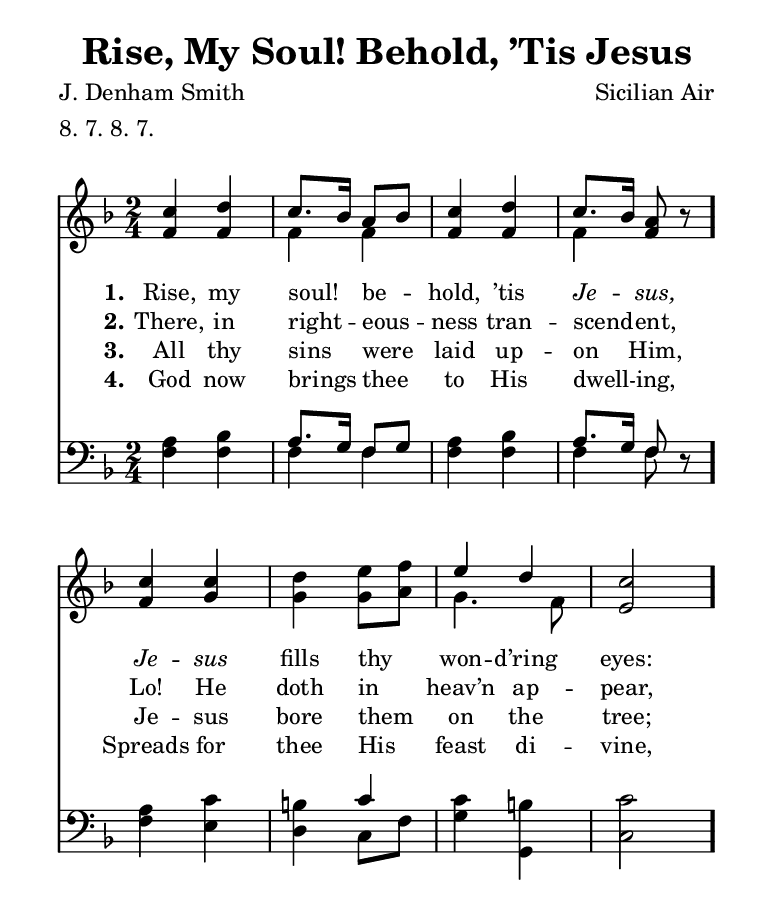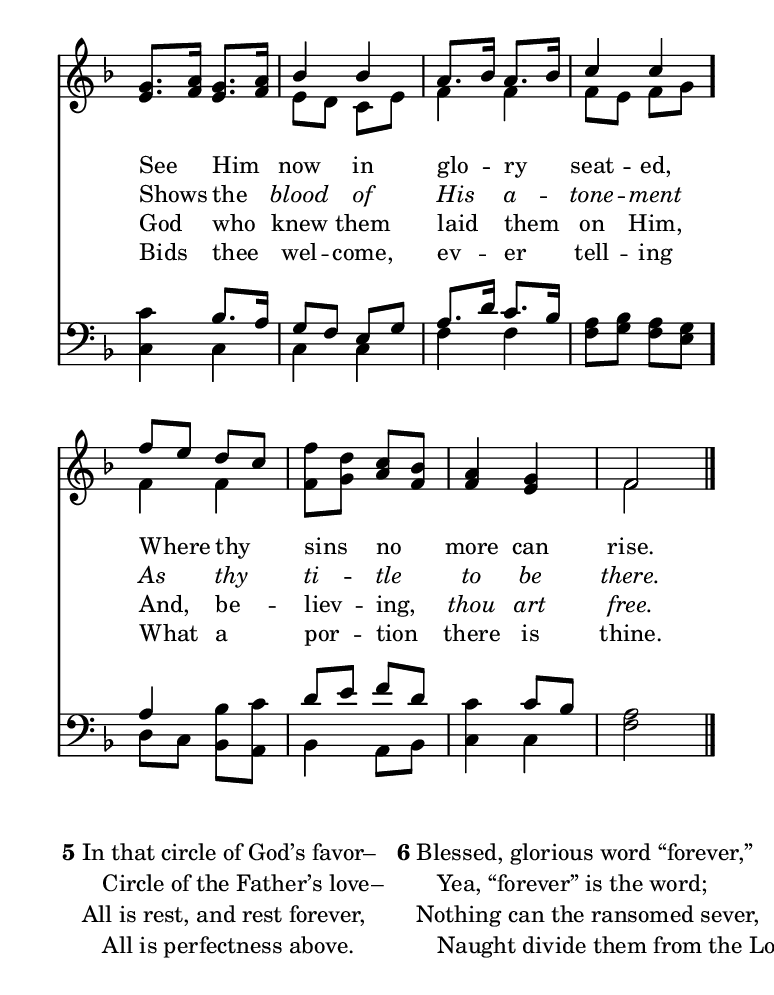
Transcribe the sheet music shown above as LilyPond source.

\include "common/global.ily"
\paper {
  \include "common/paper.ily"
  ragged-bottom = ##t
}

\header{
  hymnnumber = "288"
  title = "Rise, My Soul! Behold, ’Tis Jesus"
  tunename = "Sicilian Mariners"
  meter = "8. 7. 8. 7."
  poet = "J. Denham Smith"
  composer = "Sicilian Air"
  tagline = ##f
}

global = {
  \include "common/overrides.ily"
  \override Staff.TimeSignature.style = #'numbered
  \time 2/4
  \override Score.MetronomeMark.transparent = ##t % hide all fermata changes too
  \tempo 4=80
  \key f \major
  \autoBeamOff
}

notesSoprano = {
\global
\relative c'' {

  c4 d | c8.[ bes16] a8[ bes] | c4 d | c8.[ bes16] a8 r8 |
  c4 c | d e8[ f] | e4 d | c2 |
  g8.[ a16] g8.[ a16] | bes4 bes | a8.[ bes16] a8.[ bes16] c4 c |
  f8[ e] d[ c] | f[ d] c[ bes] | a4 g | f2 |

  \bar "|."

}
}

notesAlto = {
\global
\relative e' {

  f4 f | f f | f f | f f8 r |
  f4 g | g g8[ a] | g4. f8 | e2 |
  e8.[ f16] e8.[ f16] | e8[ d] c[ e] | f4 f | f8[ e] f[ g] |
  f4 f | f8[ g] a8[ f] | f4 e | f2 |

}
}

notesTenor = {
\global
\relative a {

  a4 bes | a8.[ g16] f8[ g] | a4 bes | a8.[ g16] f8 r |
  a4 c | b c | c b | c2 |
  c4 bes8.[ a16] | g8[ f] e[ g] | a8.[ d16] c8.[ bes16] | a8[ bes] a[ g] |
  a4 bes8[ c] | d[ e] f[ d] | c4 c8[ bes] | a2 |

}
}

notesBass = {
\global
\relative f {

  f4 f | f f | f f | f f8 r |
  f4 e | d c8[ f] | g4 g, | c2 |
  c4 c | c c | f f | f8[ g] f[ e] |
  d8[ c] bes[ a] | bes4 a8[ bes] | c4 c | f2 |

}
}

wordsA = \lyricmode {
\set stanza = "1."

Rise, my soul! be -- hold, ’tis \italicsOn Je -- sus, \bar "."
Je -- sus \italicsOff fills thy won -- d’ring eyes: \bar "."
See Him now in glo -- ry seat -- ed, \bar "."
Where thy sins no more can rise. \bar "."

}

wordsB = \lyricmode {
\set stanza = "2."

There, in right -- eous -- ness tran -- scend -- ent,
Lo! He doth in heav’n ap -- pear,
Shows the \italicsOn blood of His a -- tone -- ment
As thy ti -- tle to be there. \italicsOff

}

wordsC = \lyricmode {
\set stanza = "3."

All thy sins were laid up -- on Him,
Je -- sus bore them on the tree;
God who knew them laid them on Him,
And, be -- liev -- ing, \italicsOn thou art free. \italicsOff

}

wordsD = \lyricmode {
\set stanza = "4."

God now brings thee to His dwell -- ing,
Spreads for thee His feast di -- vine,
Bids thee wel -- come, ev -- er tell -- ing
What a por -- tion there is thine.

}

wordsE = \markuplist {

\line { In that circle of God’s favor– }
\line { { \hspace #2 } Circle of the Father’s love– }
\line { All is rest, and rest forever, }
\line { { \hspace #2 } All is perfectness above. }

}

wordsF = \markuplist {

\line { Blessed, glorious word “forever,” }
\line { { \hspace #2 } Yea, “forever” is the word; }
\line { Nothing can the ransomed sever, }
\line { { \hspace #2 } Naught divide them from the Lord. }

}

\score {
  \context ChoirStaff <<
    \context Staff = upper <<
      \set Staff.autoBeaming = ##f
      \set ChoirStaff.systemStartDelimiter = #'SystemStartBar
      \set ChoirStaff.printPartCombineTexts = ##f
      \partcombine #'(2 . 9) \notesSoprano \notesAlto
      \context NullVoice = sopranos { \voiceOne << \notesSoprano >> }
      \context NullVoice = altos { \voiceTwo << \notesAlto >> }
      \context Lyrics = one   \lyricsto sopranos \wordsA
      \context Lyrics = two   \lyricsto sopranos \wordsB
      \context Lyrics = three \lyricsto sopranos \wordsC
      \context Lyrics = four  \lyricsto sopranos \wordsD
    >>
    \context Staff = men <<
      \set Staff.autoBeaming = ##f
      \clef bass
      \set ChoirStaff.printPartCombineTexts = ##f
      \partcombine #'(2 . 9) \notesTenor \notesBass
      \context NullVoice = tenors { \voiceOne << \notesTenor >> }
      \context NullVoice = basses { \voiceTwo << \notesBass >> }
    >>
  >>
  \layout {
    \include "common/layout.ily"
  }
  \midi{
    \include "common/midi.ily"
  }
}

\noPageBreak

\markup { \fill-line {
  \hspace #0.1
  \line{ \bold 5 \column { \wordsE } }
  \hspace #0.1
  \line{ \bold 6 \column { \wordsF } }
  \hspace #0.1
} }

\version "2.19.49"  % necessary for upgrading to future LilyPond versions.

% vi:set et ts=2 sw=2 ai nocindent syntax=lilypond:
